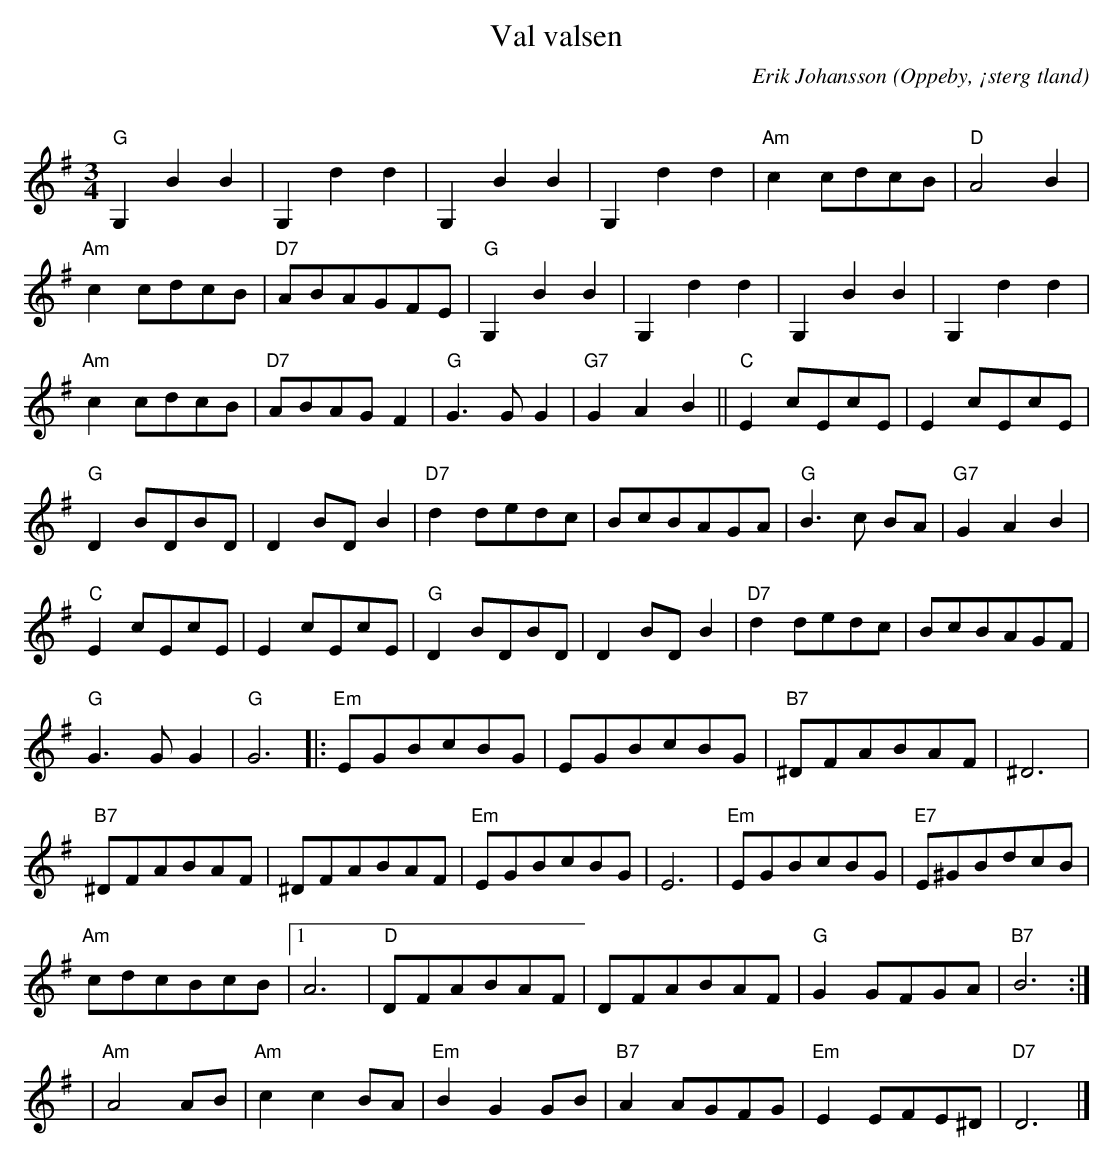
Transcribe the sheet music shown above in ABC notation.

X:1
T:Val valsen
C:Erik Johansson
O:Oppeby, ¡sterg tland
Q:140
M:3/4
L:1/8
K:G
"G"G,2B2B2|G,2d2d2 |G,2B2B2|G,2d2d2 |"Am" c2 cdcB| "D" A4 B2 |
 "Am" c2 cdcB |"D7" ABAGFE |"G"G,2B2B2|G,2d2d2 |G,2B2B2|G,2d2d2 |
"Am" c2 cdcB| "D7" ABAGF2 | "G" G3 G G2 |"G7" G2A2B2||"C"E2 cEcE |E2 cEcE|
"G" D2 BDBD |D2 BD B2 |"D7"d2 dedc| BcBAGA|"G"B3 c BA|"G7" G2A2B2|
"C"E2 cEcE |E2 cEcE|"G" D2 BDBD |D2 BD B2 |"D7"d2 dedc| BcBAGF|
"G" G3 G G2| "G" G6 [|:"Em" EGBcBG |EGBcBG |"B7"^DFABAF |^D6 |
"B7" ^DFABAF |^DFABAF |"Em" EGBcBG |E6 |"Em" EGBcBG |"E7" E^GBdcB |
"Am" cdcBcB |1 A6 |"D" DFABAF |DFABAF |"G" G2 GFGA |"B7" B6 :|]
|"Am"2 A4 AB |"Am" c2 c2 BA |"Em" B2 G2 GB |"B7" A2 AGFG |"Em" E2 EFE^D |"D7" D6 |]
